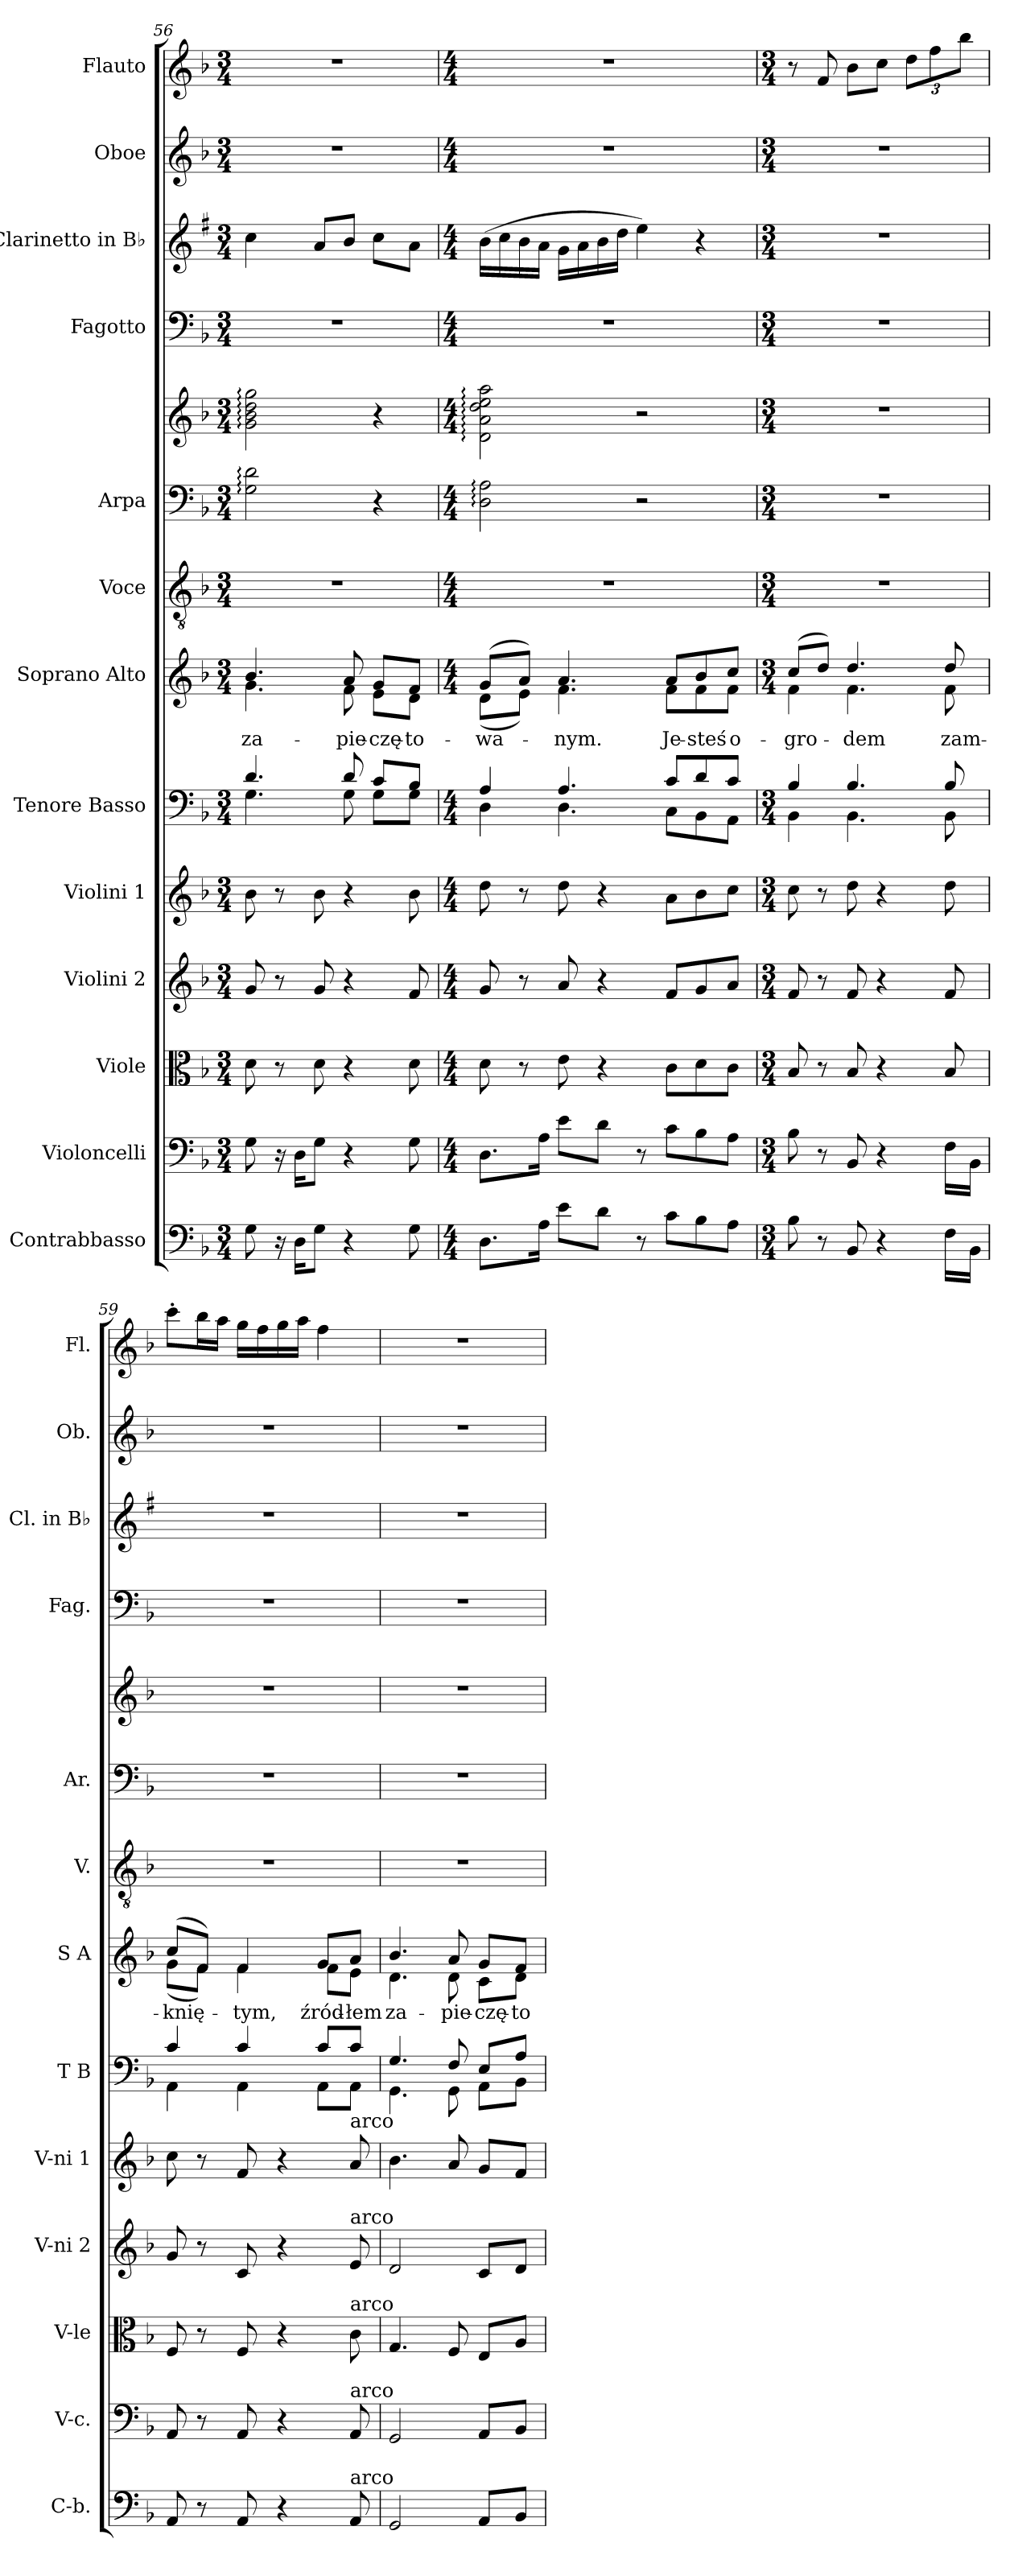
**kern	**kern	**kern	**kern	**kern	**kern	**kern	**text	**kern	**kern	**kern	**kern	**kern	**kern	**kern
*part13	*part12	*part11	*part10	*part9	*part8	*part7	*part7	*part6	*part5	*part5	*part4	*part3	*part2	*part1
*staff14	*staff13	*staff12	*staff11	*staff10	*staff9	*staff8	*staff8	*staff7	*staff6	*staff5	*staff4	*staff3	*staff2	*staff1
*I"Contrabbasso	*I"Violoncelli	*I"Viole	*I"Violini 2	*I"Violini 1	*I"Tenore Basso	*I"Soprano Alto	*	*I"Voce	*I"Arpa	*	*I"Fagotto	*I"Clarinetto in B♭	*I"Oboe	*I"Flauto
*I'C-b.	*I'V-c.	*I'V-le	*I'V-ni 2	*I'V-ni 1	*I'T B	*I'S A	*	*I'V.	*I'Ar.	*	*I'Fag.	*I'Cl. in B♭	*I'Ob.	*I'Fl.
*clefF4	*clefF4	*clefC3	*clefG2	*clefG2	*clefF4	*clefG2	*	*clefGv2	*clefF4	*clefG2	*clefF4	*clefG2	*clefG2	*clefG2
*	*	*	*	*	*	*	*	*	*	*	*	*ITrd1c2	*	*
*k[b-]	*k[b-]	*k[b-]	*k[b-]	*k[b-]	*k[b-]	*k[b-]	*	*k[b-]	*k[b-]	*k[b-]	*k[b-]	*k[b-]	*k[b-]	*k[b-]
*M3/4	*M3/4	*M3/4	*M3/4	*M3/4	*M3/4	*M3/4	*	*M3/4	*M3/4	*M3/4	*M3/4	*M3/4	*M3/4	*M3/4
=56	=56	=56	=56	=56	=56	=56	=56	=56	=56	=56	=56	=56	=56	=56
*	*	*	*	*	*^	*^	*	*	*	*	*	*	*	*
8G	8G	8d	8g	8b-	4.d	4.G	4.b-	4.g	za-	2.r	2G: 2d:	2g: 2b-: 2dd: 2gg:	2.r	4b-	2.r	2.r
16r	16r	8r	8r	8r	.	.	.	.	.	.	.	.	.	.	.	.
16DKL	16DKL	.	.	.	.	.	.	.	.	.	.	.	.	.	.	.
8GJ	8GJ	8d	8g	8b-	.	.	.	.	.	.	.	.	.	8gL	.	.
4r	4r	4r	4r	4r	8d	8G	8a	8f	-pie-	.	.	.	.	8aJ	.	.
.	.	.	.	.	8cL	8GL	8gL	8eL	-czę-	.	4r	4r	.	8b-L	.	.
8G	8G	8d	8f	8b-	8B-J	8GJ	8fJ	8dJ	-to-	.	.	.	.	8gJ	.	.
=57	=57	=57	=57	=57	=57	=57	=57	=57	=57	=57	=57	=57	=57	=57	=57	=57
*M4/4	*M4/4	*M4/4	*M4/4	*M4/4	*M4/4	*	*M4/4	*	*	*M4/4	*M4/4	*M4/4	*M4/4	*M4/4	*M4/4	*M4/4
8.DL	8.DL	8d	8g	8dd	4A	4D	(8gL	(8dL	-wa-	1r	2D: 2A:	2d: 2a: 2dd: 2ee: 2aa:	1r	(16aLL	1r	1r
.	.	.	.	.	.	.	.	.	.	.	.	.	.	16b-	.	.
.	.	8r	8r	8r	.	.	8aJ)	8eJ)	.	.	.	.	.	16a	.	.
16AJk	16AJk	.	.	.	.	.	.	.	.	.	.	.	.	16gJJ	.	.
8eL	8eL	8e	8a	8dd	4.A	4.D	4.a	4.f	-nym.	.	.	.	.	16fLL	.	.
.	.	.	.	.	.	.	.	.	.	.	.	.	.	16g	.	.
8dJ	8dJ	4r	4r	4r	.	.	.	.	.	.	.	.	.	16a	.	.
.	.	.	.	.	.	.	.	.	.	.	.	.	.	16ccJJ	.	.
8r	8r	.	.	.	.	.	.	.	.	.	2r	2r	.	4dd)	.	.
8cL	8cL	8cL	8fL	8aL	8cL	8CL	8aL	8fL	Je-	.	.	.	.	.	.	.
8B-	8B-	8d	8g	8b-	8d	8BB-	8b-	8f	-steś	.	.	.	.	4r	.	.
8AJ	8AJ	8cJ	8aJ	8ccJ	8cJ	8AAJ	8ccJ	8fJ	o-	.	.	.	.	.	.	.
=58	=58	=58	=58	=58	=58	=58	=58	=58	=58	=58	=58	=58	=58	=58	=58	=58
*M3/4	*M3/4	*M3/4	*M3/4	*M3/4	*M3/4	*	*M3/4	*	*	*M3/4	*M3/4	*M3/4	*M3/4	*M3/4	*M3/4	*M3/4
8B-	8B-	8B-	8f	8cc	4B-	4BB-	(8ccL	4f	-gro-	2.r	2.r	2.r	2.r	2.r	2.r	8r
8r	8r	8r	8r	8r	.	.	8ddJ)	.	.	.	.	.	.	.	.	8f
8BB-	8BB-	8B-	8f	8dd	4.B-	4.BB-	4.dd	4.f	-dem	.	.	.	.	.	.	8b-L
4r	4r	4r	4r	4r	.	.	.	.	.	.	.	.	.	.	.	8ccJ
.	.	.	.	.	.	.	.	.	.	.	.	.	.	.	.	12ddL
.	.	.	.	.	.	.	.	.	.	.	.	.	.	.	.	12ff
16FLL	16FLL	8B-	8f	8dd	8B-	8BB-	8dd	8f	zam-	.	.	.	.	.	.	.
.	.	.	.	.	.	.	.	.	.	.	.	.	.	.	.	12bb-J
16BB-JJ	16BB-JJ	.	.	.	.	.	.	.	.	.	.	.	.	.	.	.
=59	=59	=59	=59	=59	=59	=59	=59	=59	=59	=59	=59	=59	=59	=59	=59	=59
8AA	8AA	8F	8g	8cc	4c	4AA	(8ccL	(8gL	-knię-	2.r	2.r	2.r	2.r	2.r	2.r	8ccc'L
8r	8r	8r	8r	8r	.	.	8fJ)	8fJ)	.	.	.	.	.	.	.	16bb-L
.	.	.	.	.	.	.	.	.	.	.	.	.	.	.	.	16aaJJ
8AA	8AA	8F	8c	8f	4c	4AA	4f	4f	-tym,	.	.	.	.	.	.	16ggLL
.	.	.	.	.	.	.	.	.	.	.	.	.	.	.	.	16ff
4r	4r	4r	4r	4r	.	.	.	.	.	.	.	.	.	.	.	16gg
.	.	.	.	.	.	.	.	.	.	.	.	.	.	.	.	16aaJJ
.	.	.	.	.	8cL	8AAL	8gL	8fL	źród-	.	.	.	.	.	.	4ff
!	!	!	!	!LO:TX:a:t=arco	!	!	!	!	!	!	!	!	!	!	!	!
!	!	!	!LO:TX:a:t=arco	!	!	!	!	!	!	!	!	!	!	!	!	!
!	!	!LO:TX:a:t=arco	!	!	!	!	!	!	!	!	!	!	!	!	!	!
!	!LO:TX:a:t=arco	!	!	!	!	!	!	!	!	!	!	!	!	!	!	!
!LO:TX:a:t=arco	!	!	!	!	!	!	!	!	!	!	!	!	!	!	!	!
8AA	8AA	8c	8e	8a	8cJ	8AAJ	8aJ	8eJ	-łem	.	.	.	.	.	.	.
=60	=60	=60	=60	=60	=60	=60	=60	=60	=60	=60	=60	=60	=60	=60	=60	=60
2GG	2GG	4.G	2d	4.b-	4.G	4.GG	4.b-	4.d	za-	2.r	2.r	2.r	2.r	2.r	2.r	2.r
.	.	8F	.	8a	8F	8GG	8a	8d	-pie-	.	.	.	.	.	.	.
8AAL	8AAL	8EL	8cL	8gL	8EL	8AAL	8gL	8cL	-czę-	.	.	.	.	.	.	.
8BB-J	8BB-J	8AJ	8dJ	8fJ	8AJ	8BB-J	8fJ	8dJ	-to-	.	.	.	.	.	.	.
*	*	*	*	*	*v	*v	*	*	*	*	*	*	*	*	*	*
*	*	*	*	*	*	*v	*v	*	*	*	*	*	*	*	*
=	=	=	=	=	=	=	=	=	=	=	=	=	=	=
*-	*-	*-	*-	*-	*-	*-	*-	*-	*-	*-	*-	*-	*-	*-
